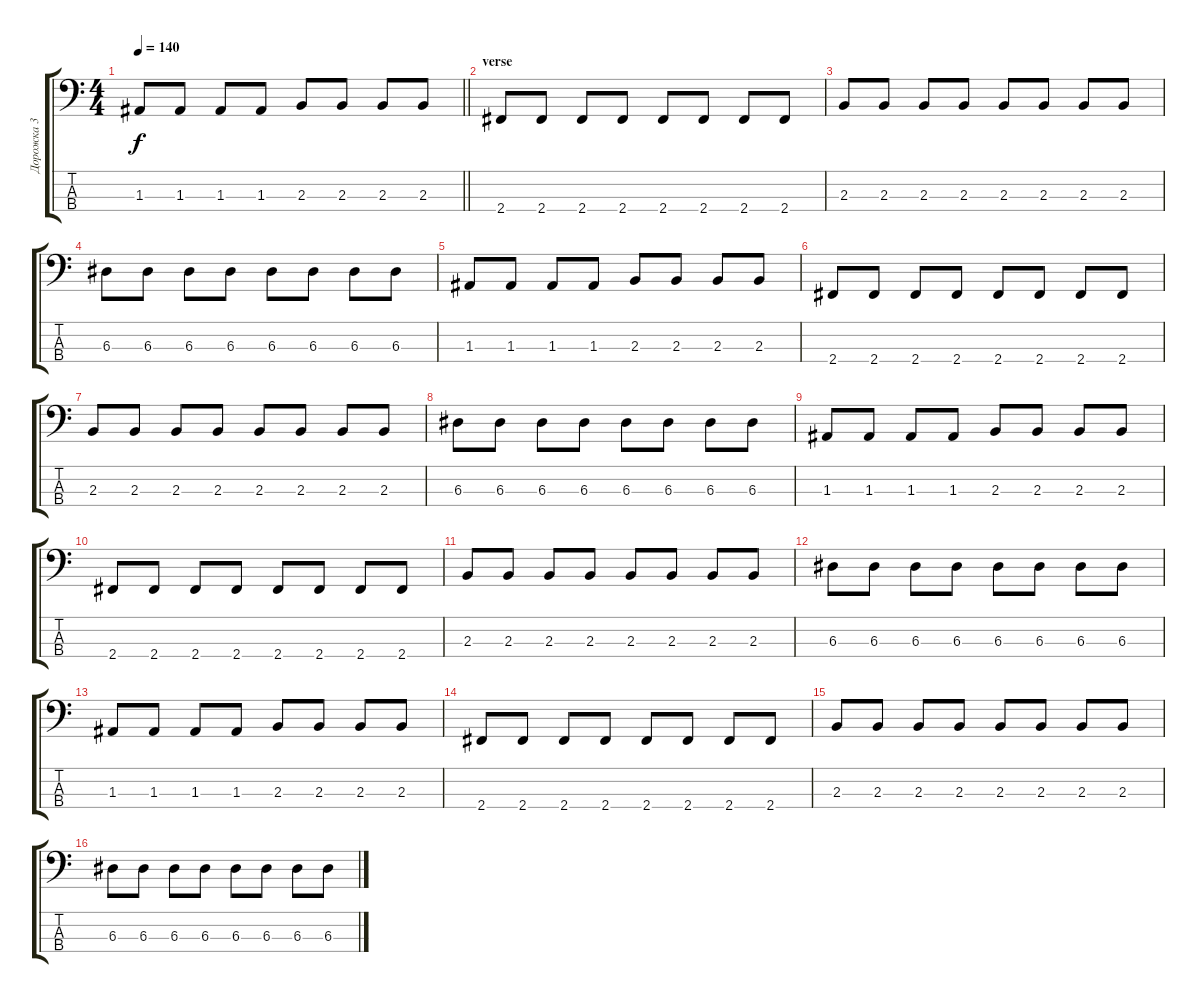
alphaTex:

\track ("Дорожка 3" "Дорожка 3") {instrument electricbasspick}
\staff {score tabs}
\tuning (G2 D2 A1 E1) {hide}
\ts (4 4)
\tempo 140
\clef f4
\barLineRight lightlight
\ks c
1.3.8{dy f} 1.3.8 1.3.8 1.3.8 2.3.8 2.3.8 2.3.8 2.3.8 |
\section ("" "verse")
2.4.8 2.4.8 2.4.8 2.4.8 2.4.8 2.4.8 2.4.8 2.4.8 |
2.3.8 2.3.8 2.3.8 2.3.8 2.3.8 2.3.8 2.3.8 2.3.8 |
6.3.8 6.3.8 6.3.8 6.3.8 6.3.8 6.3.8 6.3.8 6.3.8 |
1.3.8 1.3.8 1.3.8 1.3.8 2.3.8 2.3.8 2.3.8 2.3.8 |
2.4.8 2.4.8 2.4.8 2.4.8 2.4.8 2.4.8 2.4.8 2.4.8 |
2.3.8 2.3.8 2.3.8 2.3.8 2.3.8 2.3.8 2.3.8 2.3.8 |
6.3.8 6.3.8 6.3.8 6.3.8 6.3.8 6.3.8 6.3.8 6.3.8 |
1.3.8 1.3.8 1.3.8 1.3.8 2.3.8 2.3.8 2.3.8 2.3.8 |
2.4.8 2.4.8 2.4.8 2.4.8 2.4.8 2.4.8 2.4.8 2.4.8 |
2.3.8 2.3.8 2.3.8 2.3.8 2.3.8 2.3.8 2.3.8 2.3.8 |
6.3.8 6.3.8 6.3.8 6.3.8 6.3.8 6.3.8 6.3.8 6.3.8 |
1.3.8 1.3.8 1.3.8 1.3.8 2.3.8 2.3.8 2.3.8 2.3.8 |
2.4.8 2.4.8 2.4.8 2.4.8 2.4.8 2.4.8 2.4.8 2.4.8 |
2.3.8 2.3.8 2.3.8 2.3.8 2.3.8 2.3.8 2.3.8 2.3.8 |
6.3.8 6.3.8 6.3.8 6.3.8 6.3.8 6.3.8 6.3.8 6.3.8
